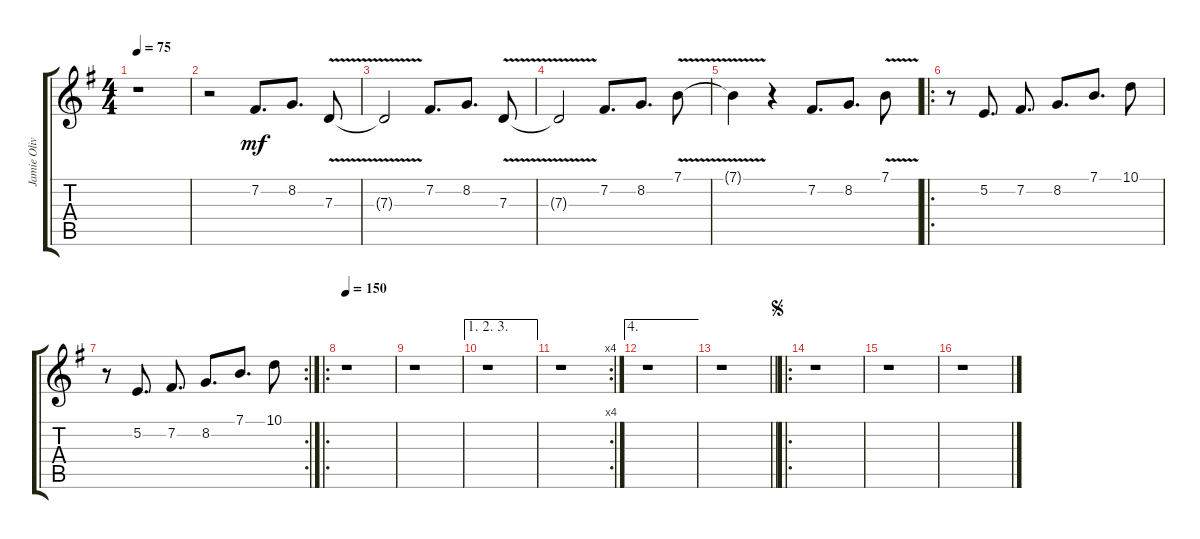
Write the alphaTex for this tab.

\track ("Jamie Oliver - Keyboard" "Jamie Oliv") {instrument ocarina}
\staff {score tabs}
\tuning (E4 B3 G3 D3 A2 D2) {hide}
\ts (4 4)
\tempo 75
\clef g2
\ks g
r.1{dy mf instrument ocarina} |
r.2 7.2.8{d} 8.2.8{d} 7.3{v}.8 |
7.3{v t}.2 7.2.8{d} 8.2.8{d} 7.3{v}.8 |
7.3{v t}.2 7.2.8{d} 8.2.8{d} 7.1{v}.8 |
7.1{v t}.4 r.4 7.2.8{d} 8.2.8{d} 7.1{v}.8 |
\ro
r.8 5.2.8{d} 7.2.8{d} 8.2.8{d} 7.1.8{d} 10.1.8 |
\rc 2
r.8 5.2.8{d} 7.2.8{d} 8.2.8{d} 7.1.8{d} 10.1.8 |
\ro
\tempo 150
r.1 |
r.1 |
\ae (1 2 3)
r.1 |
\rc 4
r.1 |
\ae 4
r.1 |
\barLineRight lightlight
r.1 |
\ro
\jump segno
r.1 |
r.1 |
r.1
